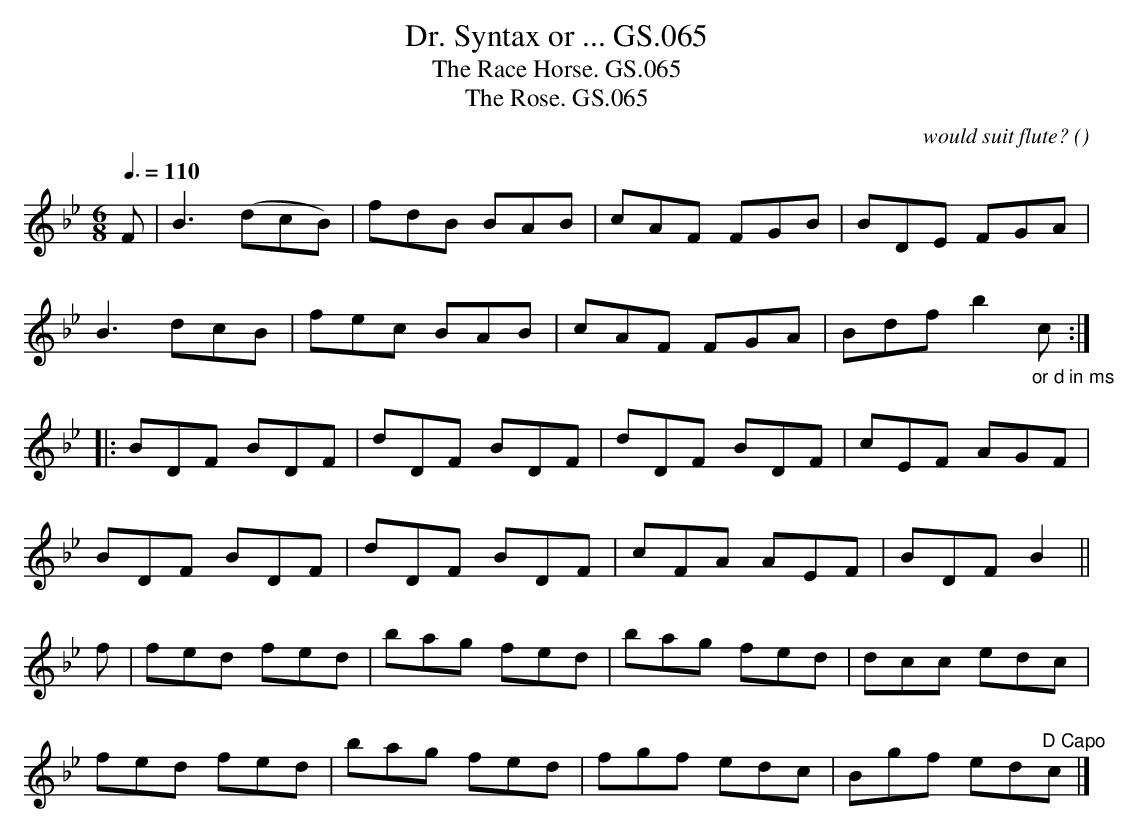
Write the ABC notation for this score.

X:1
T:Dr. Syntax or ... GS.065
T:Race Horse. GS.065, The
T:Rose. GS.065, The
M:6/8
L:1/8
Q:3/8=110
C:would suit flute?
O:
K:Bb major
F | B3 (dcB) | fdB BAB | cAF FGB | BDE FGA |
B3 dcB | fec BAB | cAF FGA | Bdf b2 "_or d in ms" c :|
|:BDF BDF | dDF BDF | dDF BDF | cEF AGF |
BDF BDF | dDF BDF | cFA AEF | BDF B2 ||
f | fed fed | bag fed | bag fed | dcc edc |
fed fed | bag fed | fgf edc | Bgf ed"^D Capo"c |]
